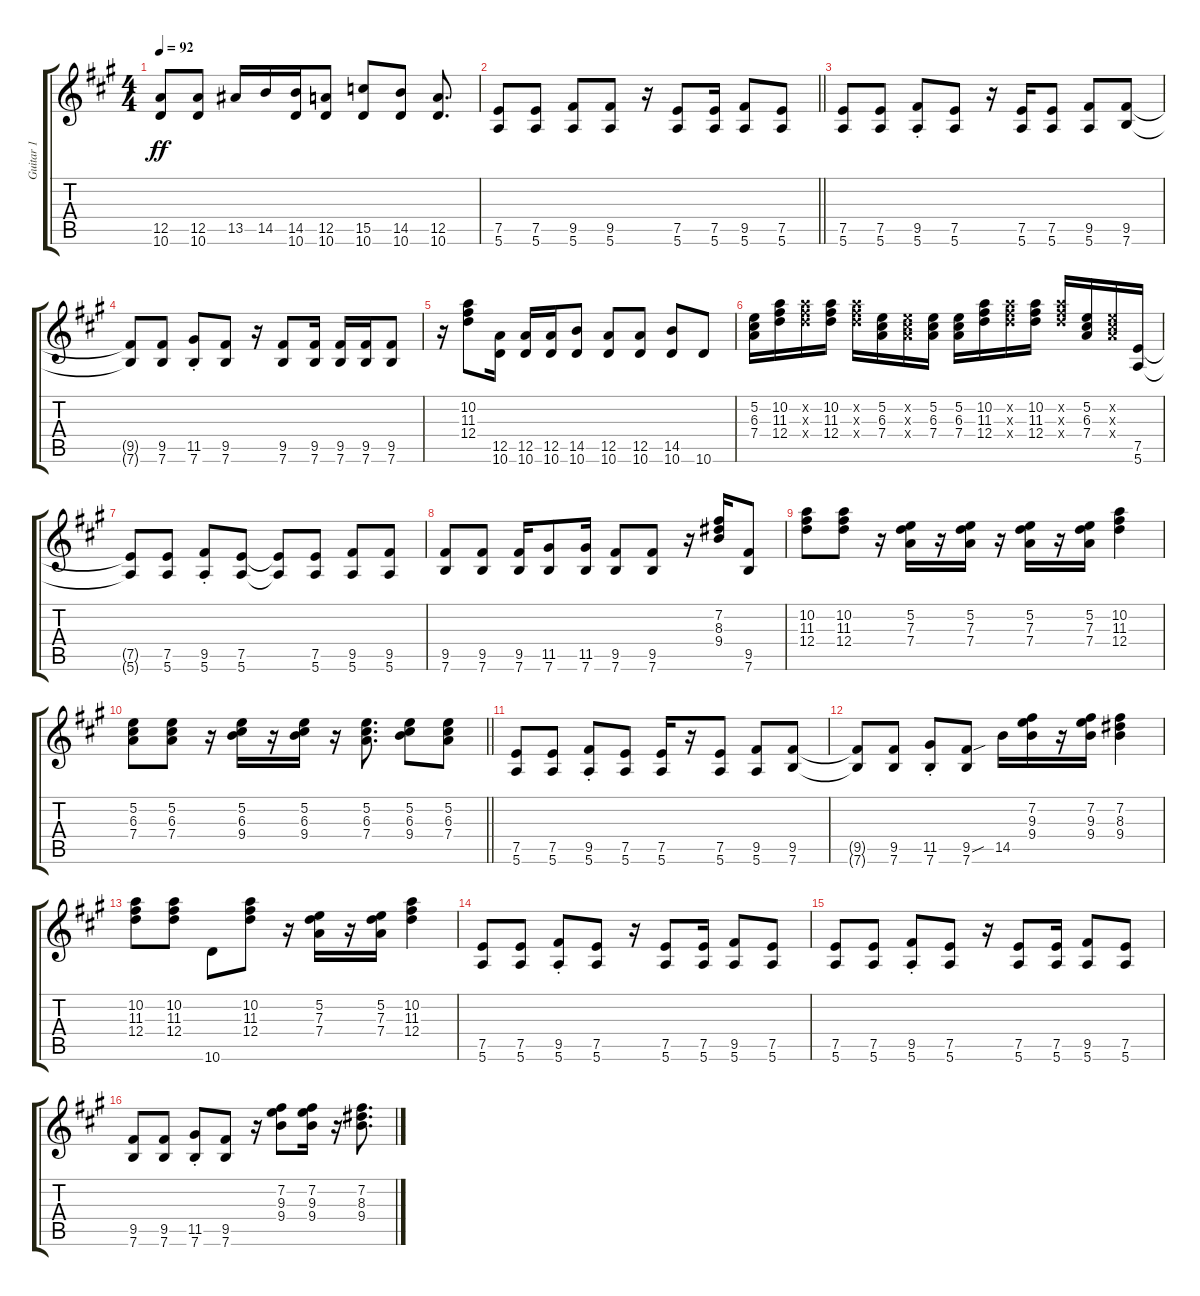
\track ("Guitar 1" "Guitar 1") {instrument distortionguitar}
\staff {score tabs}
\tuning (E4 B3 G3 D3 A2 E2) {hide}
\ts (4 4)
\tempo 92
\clef g2
\ks a
(12.5 10.6).8{dy ff} (12.5 10.6).8 13.5.16 14.5.16 (14.5 10.6).16 (12.5 10.6).8 (15.5 10.6).8 (14.5 10.6).8 (12.5 10.6).8{d} |
\barLineRight lightlight
(7.5 5.6).8 (7.5 5.6).8 (9.5 5.6).8 (9.5 5.6).8 r.16 (7.5 5.6).8 (7.5 5.6).16 (9.5 5.6).8 (7.5 5.6).8 |
(7.5 5.6).8 (7.5 5.6).8 (9.5{st} 5.6{st}).8 (7.5 5.6).8 r.16 (7.5 5.6).16 (7.5 5.6).8 (9.5 5.6).8 (9.5 7.6).8 |
(9.5{t} 7.6{t}).8 (9.5 7.6).8 (11.5{st} 7.6{st}).8 (9.5 7.6).8 r.16 (9.5 7.6).8 (9.5 7.6).16 (9.5 7.6).16 (9.5 7.6).16 (9.5 7.6).8 |
r.16 (10.2 11.3 12.4).8 (12.5 10.6).16 (12.5 10.6).16 (12.5 10.6).16 (14.5 10.6).8 (12.5 10.6).8 (12.5 10.6).8 (14.5 10.6).8 10.6.8 |
(5.2 6.3 7.4).16 (10.2 11.3 12.4).16 (10.2{x} 11.3{x} 12.4{x}).16 (10.2 11.3 12.4).16 (10.2{x} 11.3{x} 12.4{x}).16 (5.2 6.3 7.4).16 (5.2{x} 6.3{x} 7.4{x}).16 (5.2 6.3 7.4).16 (5.2 6.3 7.4).16 (10.2 11.3 12.4).16 (10.2{x} 11.3{x} 12.4{x}).16 (10.2 11.3 12.4).16 (10.2{x} 11.3{x} 12.4{x}).16 (5.2 6.3 7.4).16 (5.2{x} 6.3{x} 7.4{x}).16 (7.5 5.6).16 |
(7.5{t} 5.6{t}).8 (7.5 5.6).8 (9.5{st} 5.6{st}).8 (7.5 5.6).8 (7.5{t} 5.6{t}).8 (7.5 5.6).8 (9.5 5.6).8 (9.5 5.6).8 |
(9.5 7.6).8 (9.5 7.6).8 (9.5 7.6).16 (11.5 7.6).8 (11.5 7.6).16 (9.5 7.6).8 (9.5 7.6).8 r.16 (7.2 8.3 9.4).16 (9.5 7.6).8 |
(10.2 11.3 12.4).8 (10.2 11.3 12.4).8 r.16 (5.2 7.3 7.4).16 r.16 (5.2 7.3 7.4).16 r.16 (5.2 7.3 7.4).16 r.16 (5.2 7.3 7.4).16 (10.2 11.3 12.4).4 |
\barLineRight lightlight
(5.2 6.3 7.4).8 (5.2 6.3 7.4).8 r.16 (5.2 6.3 9.4).16 r.16 (5.2 6.3 9.4).16 r.16 (5.2 6.3 7.4).8{d} (5.2 6.3 9.4).8 (5.2 6.3 7.4).8 |
(7.5 5.6).8 (7.5 5.6).8 (9.5{st} 5.6{st}).8 (7.5 5.6).8 (7.5 5.6).16 r.16 (7.5 5.6).8 (9.5 5.6).8 (9.5 7.6).8 |
(9.5{t} 7.6{t}).8 (9.5 7.6).8 (11.5{st} 7.6{st}).8 (9.5{sou} 7.6).8 14.5.16 (7.2 9.3 9.4).16 r.16 (7.2 9.3 9.4).16 (7.2 8.3 9.4).4 |
(10.2 11.3 12.4).8 (10.2 11.3 12.4).8 10.6.8 (10.2 11.3 12.4).8 r.16 (5.2 7.3 7.4).16 r.16 (5.2 7.3 7.4).16 (10.2 11.3 12.4).4 |
(7.5 5.6).8 (7.5 5.6).8 (9.5{st} 5.6{st}).8 (7.5 5.6).8 r.16 (7.5 5.6).8 (7.5 5.6).16 (9.5 5.6).8 (7.5 5.6).8 |
(7.5 5.6).8 (7.5 5.6).8 (9.5{st} 5.6{st}).8 (7.5 5.6).8 r.16 (7.5 5.6).8 (7.5 5.6).16 (9.5 5.6).8 (7.5 5.6).8 |
(9.5 7.6).8 (9.5 7.6).8 (11.5{st} 7.6{st}).8 (9.5 7.6).8 r.16 (7.2 9.3 9.4).8 (7.2 9.3 9.4).16 r.16 (7.2 8.3 9.4).8{d}
